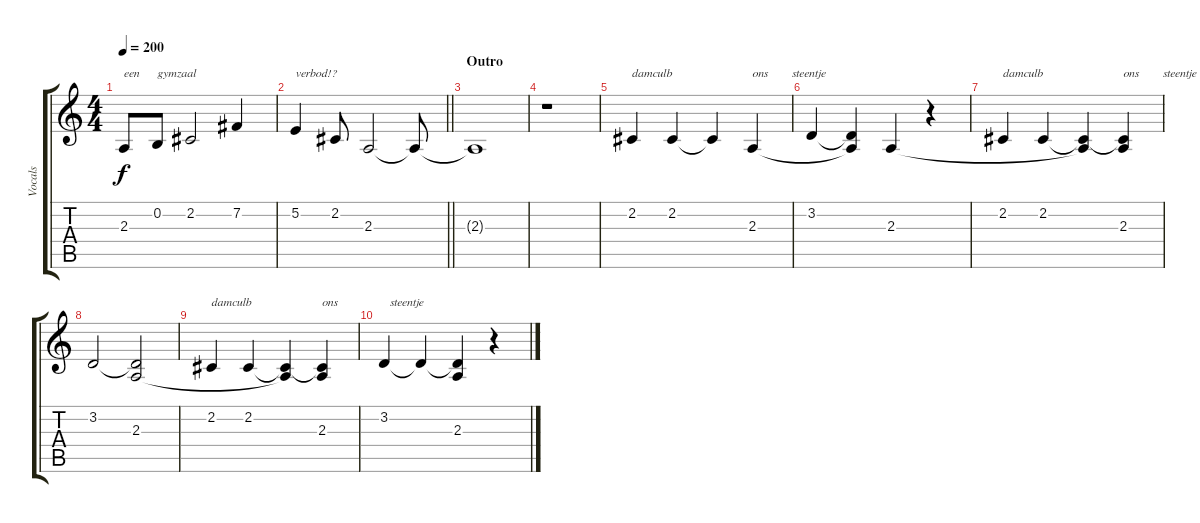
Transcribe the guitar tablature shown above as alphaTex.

\track ("Vocals" "Vocals") {instrument cello}
\staff {score tabs}
\tuning (E4 B3 G3 D3 A2 E2) {hide}
\ts (4 4)
\tempo 200
\clef g2
\ks c
2.3.8{txt "een      gymzaal " dy f} 0.2.8 2.2.2 7.2.4 |
\barLineRight lightlight
5.2.4{txt "verbod!?"} 2.2.8 2.3.2 2.3{t}.8 |
\section ("" "Outro")
2.3{t}.1 |
r.1 |
2.2.4{txt "damculb" volume 8} 2.2.4 2.2{t}.4 2.3.4{txt "ons        steentje"} |
3.2.4 (3.2{t} 2.3{t}).4 2.3.4 r.4 |
2.2.4{txt "damculb" volume 0} 2.2.4 (2.2{t} 2.3{t}).4 (2.2{t} 2.3).4{txt "ons        steentje"} |
3.2.2 (3.2{t} 2.3).2 |
2.2.4{txt "damculb"} 2.2.4 (2.2{t} 2.3{t}).4 (2.2{t} 2.3).4{txt "ons"} |
3.2.4{txt "  steentje"} 3.2{t}.4 (3.2{t} 2.3).4 r.4
